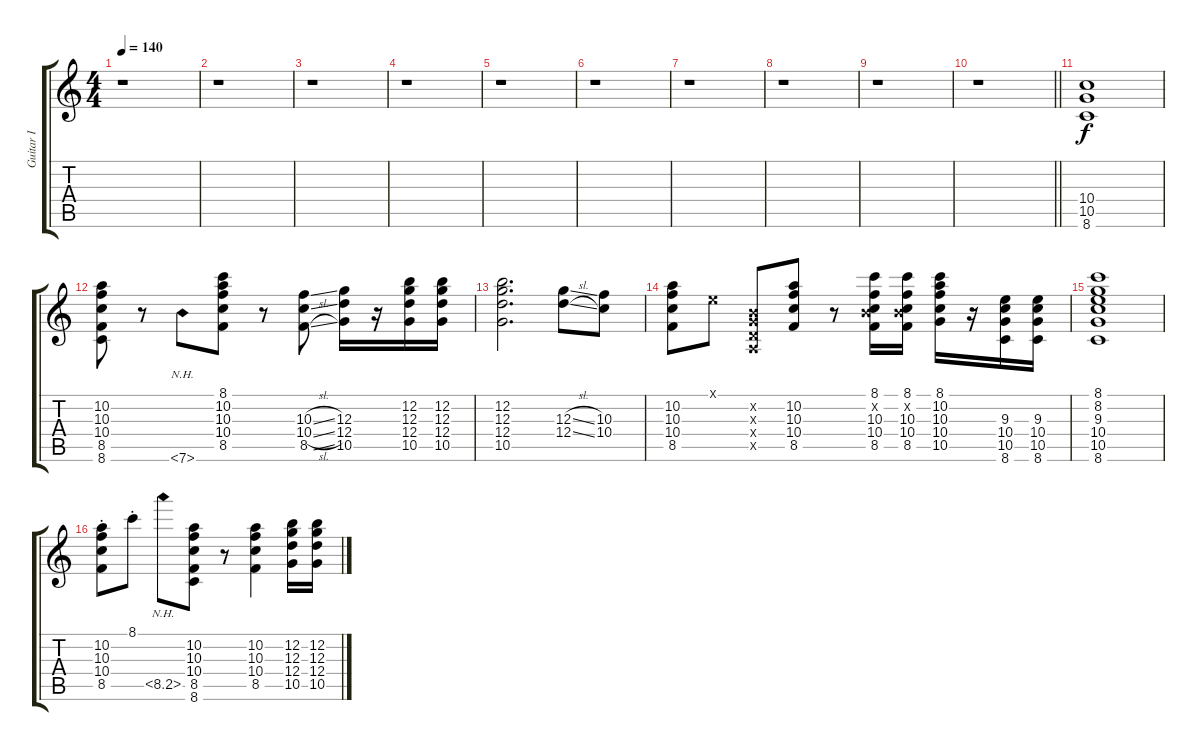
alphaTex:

\track ("Guitar I" "Guitar I") {instrument overdrivenguitar}
\staff {score tabs}
\tuning (E4 B3 G3 D3 A2 E2) {hide}
\ts (4 4)
\tempo 140
\clef g2
\ks c
r.1{dy f} |
r.1 |
r.1 |
r.1 |
r.1 |
r.1 |
r.1 |
r.1 |
r.1 |
\barLineRight lightlight
r.1 |
(10.4 10.5 8.6).1 |
(10.2 10.3 10.4 8.5 8.6).8 r.8 7.6{nh}.8 (8.1 10.2 10.3 10.4 8.5).8 r.8 (10.3{sl} 10.4{sl} 8.5{sl}).8 (12.3 12.4 10.5).16 r.16 (12.2 12.3 12.4 10.5).16 (12.2 12.3 12.4 10.5).16 |
(12.2 12.3 12.4 10.5).2{d} (12.3{sl} 12.4{sl}).8 (10.3 10.4).8 |
(10.2 10.3 10.4 8.5).8 0.1{x}.8 (0.2{x} 0.3{x} 0.4{x} 0.5{x}).8 (10.2 10.3 10.4 8.5).8 r.8 (8.1 0.2{x} 10.3 10.4 8.5).16 (8.1 0.2{x} 10.3 10.4 8.5).16 (8.1 10.2 10.3 10.4 10.5).16 r.16 (9.3 10.4 10.5 8.6).16 (9.3 10.4 10.5 8.6).16 |
(8.1 8.2 9.3 10.4 10.5 8.6).1 |
(10.2{st} 10.3{st} 10.4{st} 8.5{st}).8 8.1{st}.8 8.5{nh}.8 (10.2 10.3 10.4 8.5 8.6).8 r.8 (10.2 10.3 10.4 8.5).4 (12.2 12.3 12.4 10.5).16 (12.2 12.3 12.4 10.5).16
